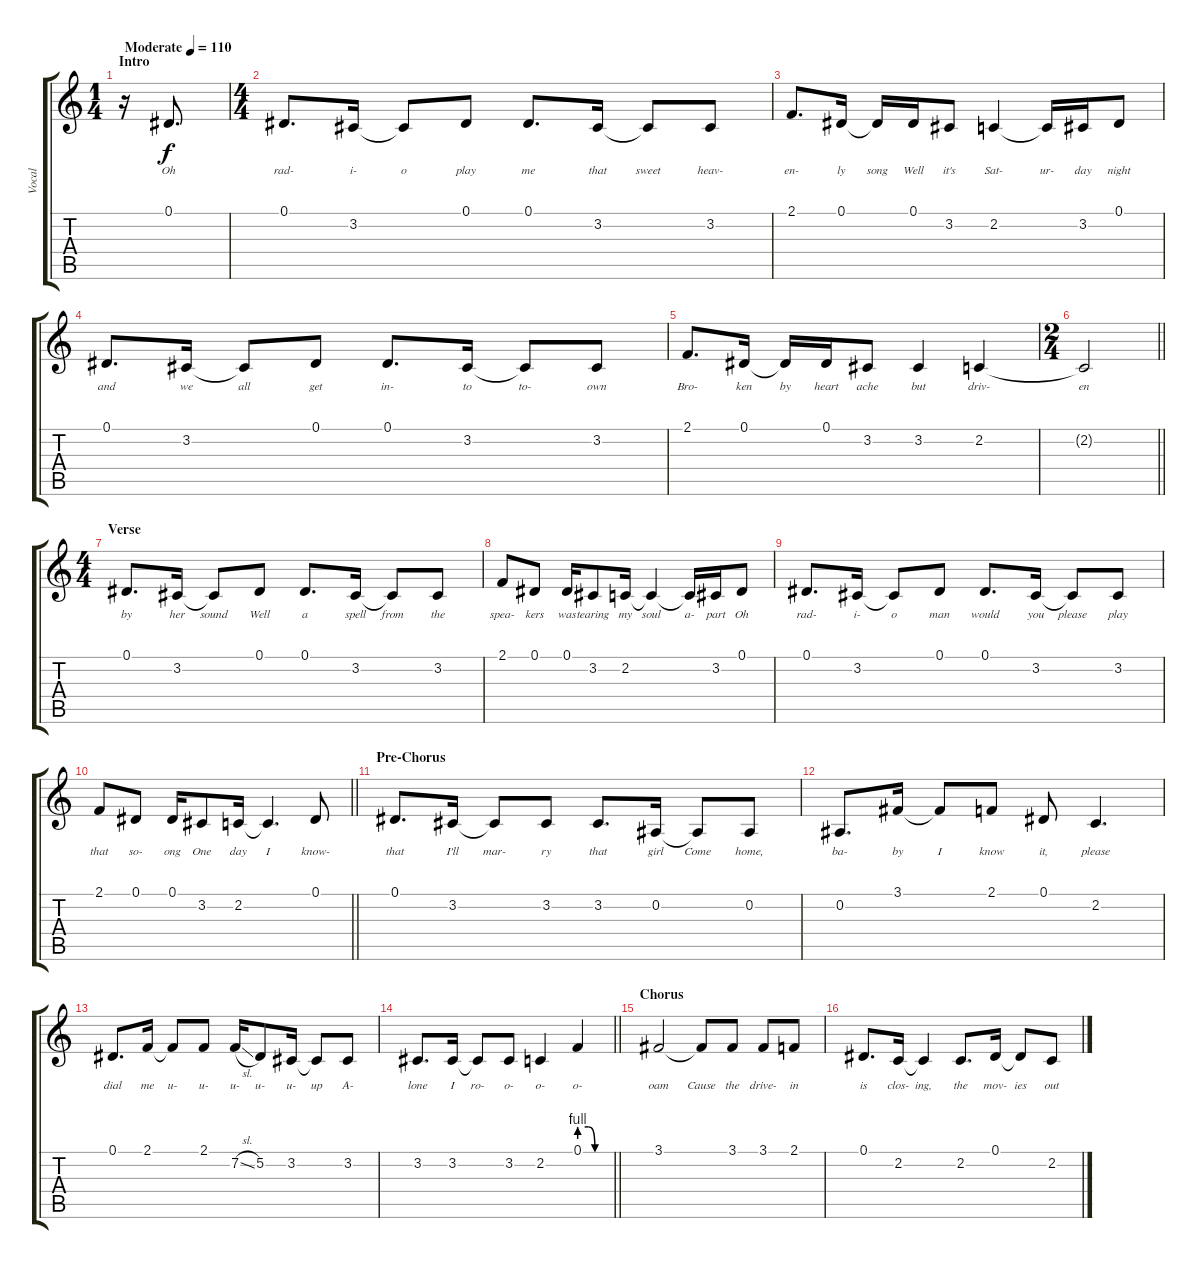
\track ("Vocal" "Vocal") {instrument clarinet}
\staff {score tabs}
\tuning (Eb4 Bb3 Gb3 Db3 Ab2 Eb2) {hide}
\ts (1 4)
\section ("" "Intro")
\tempo (110 "Moderate")
\clef g2
\ks c
r.16{dy f instrument clarinet} 0.1.8{d lyrics (0 "Oh") lyrics (1 "") lyrics (2 "") lyrics (3 "") lyrics (4 "")} |
\ts (4 4)
0.1.8{d lyrics (0 "rad-") lyrics (1 "") lyrics (2 "") lyrics (3 "") lyrics (4 "")} 3.2.16{lyrics (0 "i-") lyrics (1 "") lyrics (2 "") lyrics (3 "") lyrics (4 "")} 3.2{t}.8{lyrics (0 "o") lyrics (1 "") lyrics (2 "") lyrics (3 "") lyrics (4 "")} 0.1.8{lyrics (0 "play") lyrics (1 "") lyrics (2 "") lyrics (3 "") lyrics (4 "")} 0.1.8{d lyrics (0 "me") lyrics (1 "") lyrics (2 "") lyrics (3 "") lyrics (4 "")} 3.2.16{lyrics (0 "that") lyrics (1 "") lyrics (2 "") lyrics (3 "") lyrics (4 "")} 3.2{t}.8{lyrics (0 "sweet") lyrics (1 "") lyrics (2 "") lyrics (3 "") lyrics (4 "")} 3.2.8{lyrics (0 "heav-") lyrics (1 "") lyrics (2 "") lyrics (3 "") lyrics (4 "")} |
2.1.8{d lyrics (0 "en-") lyrics (1 "") lyrics (2 "") lyrics (3 "") lyrics (4 "")} 0.1.16{lyrics (0 "ly") lyrics (1 "") lyrics (2 "") lyrics (3 "") lyrics (4 "")} 0.1{t}.16{lyrics (0 "song") lyrics (1 "") lyrics (2 "") lyrics (3 "") lyrics (4 "")} 0.1.16{lyrics (0 "Well") lyrics (1 "") lyrics (2 "") lyrics (3 "") lyrics (4 "")} 3.2.8{lyrics (0 "it's") lyrics (1 "") lyrics (2 "") lyrics (3 "") lyrics (4 "")} 2.2.4{lyrics (0 "Sat-") lyrics (1 "") lyrics (2 "") lyrics (3 "") lyrics (4 "")} 2.2{t}.16{lyrics (0 "ur-") lyrics (1 "") lyrics (2 "") lyrics (3 "") lyrics (4 "")} 3.2.16{lyrics (0 "day") lyrics (1 "") lyrics (2 "") lyrics (3 "") lyrics (4 "")} 0.1.8{lyrics (0 "night") lyrics (1 "") lyrics (2 "") lyrics (3 "") lyrics (4 "")} |
0.1.8{d lyrics (0 "and") lyrics (1 "") lyrics (2 "") lyrics (3 "") lyrics (4 "")} 3.2.16{lyrics (0 "we") lyrics (1 "") lyrics (2 "") lyrics (3 "") lyrics (4 "")} 3.2{t}.8{lyrics (0 "all") lyrics (1 "") lyrics (2 "") lyrics (3 "") lyrics (4 "")} 0.1.8{lyrics (0 "get") lyrics (1 "") lyrics (2 "") lyrics (3 "") lyrics (4 "")} 0.1.8{d lyrics (0 "in-") lyrics (1 "") lyrics (2 "") lyrics (3 "") lyrics (4 "")} 3.2.16{lyrics (0 "to") lyrics (1 "") lyrics (2 "") lyrics (3 "") lyrics (4 "")} 3.2{t}.8{lyrics (0 "to-") lyrics (1 "") lyrics (2 "") lyrics (3 "") lyrics (4 "")} 3.2.8{lyrics (0 "own") lyrics (1 "") lyrics (2 "") lyrics (3 "") lyrics (4 "")} |
2.1.8{d lyrics (0 "Bro-") lyrics (1 "") lyrics (2 "") lyrics (3 "") lyrics (4 "")} 0.1.16{lyrics (0 "ken") lyrics (1 "") lyrics (2 "") lyrics (3 "") lyrics (4 "")} 0.1{t}.16{lyrics (0 "by") lyrics (1 "") lyrics (2 "") lyrics (3 "") lyrics (4 "")} 0.1.16{lyrics (0 "heart") lyrics (1 "") lyrics (2 "") lyrics (3 "") lyrics (4 "")} 3.2.8{lyrics (0 "ache") lyrics (1 "") lyrics (2 "") lyrics (3 "") lyrics (4 "")} 3.2.4{lyrics (0 "but") lyrics (1 "") lyrics (2 "") lyrics (3 "") lyrics (4 "")} 2.2.4{lyrics (0 "driv-") lyrics (1 "") lyrics (2 "") lyrics (3 "") lyrics (4 "")} |
\ts (2 4)
\barLineRight lightlight
2.2{t}.2{lyrics (0 "en") lyrics (1 "") lyrics (2 "") lyrics (3 "") lyrics (4 "")} |
\ts (4 4)
\section ("" "Verse")
0.1.8{d lyrics (0 "by") lyrics (1 "") lyrics (2 "") lyrics (3 "") lyrics (4 "")} 3.2.16{lyrics (0 "her") lyrics (1 "") lyrics (2 "") lyrics (3 "") lyrics (4 "")} 3.2{t}.8{lyrics (0 "sound") lyrics (1 "") lyrics (2 "") lyrics (3 "") lyrics (4 "")} 0.1.8{lyrics (0 "Well") lyrics (1 "") lyrics (2 "") lyrics (3 "") lyrics (4 "")} 0.1.8{d lyrics (0 "a") lyrics (1 "") lyrics (2 "") lyrics (3 "") lyrics (4 "")} 3.2.16{lyrics (0 "spell") lyrics (1 "") lyrics (2 "") lyrics (3 "") lyrics (4 "")} 3.2{t}.8{lyrics (0 "from") lyrics (1 "") lyrics (2 "") lyrics (3 "") lyrics (4 "")} 3.2.8{lyrics (0 "the") lyrics (1 "") lyrics (2 "") lyrics (3 "") lyrics (4 "")} |
2.1.8{lyrics (0 "spea-") lyrics (1 "") lyrics (2 "") lyrics (3 "") lyrics (4 "")} 0.1.8{lyrics (0 "kers") lyrics (1 "") lyrics (2 "") lyrics (3 "") lyrics (4 "")} 0.1.16{lyrics (0 "was") lyrics (1 "") lyrics (2 "") lyrics (3 "") lyrics (4 "")} 3.2.8{lyrics (0 "tearing") lyrics (1 "") lyrics (2 "") lyrics (3 "") lyrics (4 "")} 2.2.16{lyrics (0 "my") lyrics (1 "") lyrics (2 "") lyrics (3 "") lyrics (4 "")} 2.2{t}.4{lyrics (0 "soul") lyrics (1 "") lyrics (2 "") lyrics (3 "") lyrics (4 "")} 2.2{t}.16{lyrics (0 "a-") lyrics (1 "") lyrics (2 "") lyrics (3 "") lyrics (4 "")} 3.2.16{lyrics (0 "part") lyrics (1 "") lyrics (2 "") lyrics (3 "") lyrics (4 "")} 0.1.8{lyrics (0 "Oh") lyrics (1 "") lyrics (2 "") lyrics (3 "") lyrics (4 "")} |
0.1.8{d lyrics (0 "rad-") lyrics (1 "") lyrics (2 "") lyrics (3 "") lyrics (4 "")} 3.2.16{lyrics (0 "i-") lyrics (1 "") lyrics (2 "") lyrics (3 "") lyrics (4 "")} 3.2{t}.8{lyrics (0 "o") lyrics (1 "") lyrics (2 "") lyrics (3 "") lyrics (4 "")} 0.1.8{lyrics (0 "man") lyrics (1 "") lyrics (2 "") lyrics (3 "") lyrics (4 "")} 0.1.8{d lyrics (0 "would") lyrics (1 "") lyrics (2 "") lyrics (3 "") lyrics (4 "")} 3.2.16{lyrics (0 "you") lyrics (1 "") lyrics (2 "") lyrics (3 "") lyrics (4 "")} 3.2{t}.8{lyrics (0 "please") lyrics (1 "") lyrics (2 "") lyrics (3 "") lyrics (4 "")} 3.2.8{lyrics (0 "play") lyrics (1 "") lyrics (2 "") lyrics (3 "") lyrics (4 "")} |
\barLineRight lightlight
2.1.8{lyrics (0 "that") lyrics (1 "") lyrics (2 "") lyrics (3 "") lyrics (4 "")} 0.1.8{lyrics (0 "so-") lyrics (1 "") lyrics (2 "") lyrics (3 "") lyrics (4 "")} 0.1.16{lyrics (0 "ong") lyrics (1 "") lyrics (2 "") lyrics (3 "") lyrics (4 "")} 3.2.8{lyrics (0 "One") lyrics (1 "") lyrics (2 "") lyrics (3 "") lyrics (4 "")} 2.2.16{lyrics (0 "day") lyrics (1 "") lyrics (2 "") lyrics (3 "") lyrics (4 "")} 2.2{t}.4{d lyrics (0 "I") lyrics (1 "") lyrics (2 "") lyrics (3 "") lyrics (4 "")} 0.1.8{lyrics (0 "know-") lyrics (1 "") lyrics (2 "") lyrics (3 "") lyrics (4 "")} |
\section ("" "Pre-Chorus")
0.1.8{d lyrics (0 "that") lyrics (1 "") lyrics (2 "") lyrics (3 "") lyrics (4 "")} 3.2.16{lyrics (0 "I'll") lyrics (1 "") lyrics (2 "") lyrics (3 "") lyrics (4 "")} 3.2{t}.8{lyrics (0 "mar-") lyrics (1 "") lyrics (2 "") lyrics (3 "") lyrics (4 "")} 3.2.8{lyrics (0 "ry") lyrics (1 "") lyrics (2 "") lyrics (3 "") lyrics (4 "")} 3.2.8{d lyrics (0 "that") lyrics (1 "") lyrics (2 "") lyrics (3 "") lyrics (4 "")} 0.2.16{lyrics (0 "girl") lyrics (1 "") lyrics (2 "") lyrics (3 "") lyrics (4 "")} 0.2{t}.8{lyrics (0 "Come") lyrics (1 "") lyrics (2 "") lyrics (3 "") lyrics (4 "")} 0.2.8{lyrics (0 "home,") lyrics (1 "") lyrics (2 "") lyrics (3 "") lyrics (4 "")} |
0.2.8{d lyrics (0 "ba-") lyrics (1 "") lyrics (2 "") lyrics (3 "") lyrics (4 "")} 3.1.16{lyrics (0 "by") lyrics (1 "") lyrics (2 "") lyrics (3 "") lyrics (4 "")} 3.1{t}.8{lyrics (0 "I") lyrics (1 "") lyrics (2 "") lyrics (3 "") lyrics (4 "")} 2.1.8{lyrics (0 "know") lyrics (1 "") lyrics (2 "") lyrics (3 "") lyrics (4 "")} 0.1.8{lyrics (0 "it,") lyrics (1 "") lyrics (2 "") lyrics (3 "") lyrics (4 "")} 2.2.4{d lyrics (0 "please") lyrics (1 "") lyrics (2 "") lyrics (3 "") lyrics (4 "")} |
0.1.8{d lyrics (0 "dial") lyrics (1 "") lyrics (2 "") lyrics (3 "") lyrics (4 "")} 2.1.16{lyrics (0 "me") lyrics (1 "") lyrics (2 "") lyrics (3 "") lyrics (4 "")} 2.1{t}.8{lyrics (0 "u-") lyrics (1 "") lyrics (2 "") lyrics (3 "") lyrics (4 "")} 2.1.8{lyrics (0 "u-") lyrics (1 "") lyrics (2 "") lyrics (3 "") lyrics (4 "")} 7.2{sl}.16{lyrics (0 "u-") lyrics (1 "") lyrics (2 "") lyrics (3 "") lyrics (4 "")} 5.2.8{lyrics (0 "u-") lyrics (1 "") lyrics (2 "") lyrics (3 "") lyrics (4 "")} 3.2.16{lyrics (0 "u-") lyrics (1 "") lyrics (2 "") lyrics (3 "") lyrics (4 "")} 3.2{t}.8{lyrics (0 "up") lyrics (1 "") lyrics (2 "") lyrics (3 "") lyrics (4 "")} 3.2.8{lyrics (0 "A-") lyrics (1 "") lyrics (2 "") lyrics (3 "") lyrics (4 "")} |
\barLineRight lightlight
3.2.8{d lyrics (0 "lone") lyrics (1 "") lyrics (2 "") lyrics (3 "") lyrics (4 "")} 3.2.16{lyrics (0 "I") lyrics (1 "") lyrics (2 "") lyrics (3 "") lyrics (4 "")} 3.2{t}.8{lyrics (0 "ro-") lyrics (1 "") lyrics (2 "") lyrics (3 "") lyrics (4 "")} 3.2.8{lyrics (0 "o-") lyrics (1 "") lyrics (2 "") lyrics (3 "") lyrics (4 "")} 2.2.4{lyrics (0 "o-") lyrics (1 "") lyrics (2 "") lyrics (3 "") lyrics (4 "")} 0.1{be (custom 0 4 17 4 30 0 60 0)}.4{lyrics (0 "o-") lyrics (1 "") lyrics (2 "") lyrics (3 "") lyrics (4 "")} |
\section ("" "Chorus")
3.1.2{lyrics (0 "oam") lyrics (1 "") lyrics (2 "") lyrics (3 "") lyrics (4 "")} 3.1{t}.8{lyrics (0 "Cause") lyrics (1 "") lyrics (2 "") lyrics (3 "") lyrics (4 "")} 3.1.8{lyrics (0 "the") lyrics (1 "") lyrics (2 "") lyrics (3 "") lyrics (4 "")} 3.1.8{lyrics (0 "drive-") lyrics (1 "") lyrics (2 "") lyrics (3 "") lyrics (4 "")} 2.1.8{lyrics (0 "in") lyrics (1 "") lyrics (2 "") lyrics (3 "") lyrics (4 "")} |
0.1.8{d lyrics (0 "is") lyrics (1 "") lyrics (2 "") lyrics (3 "") lyrics (4 "")} 2.2.16{lyrics (0 "clos-") lyrics (1 "") lyrics (2 "") lyrics (3 "") lyrics (4 "")} 2.2{t}.4{lyrics (0 "ing,") lyrics (1 "") lyrics (2 "") lyrics (3 "") lyrics (4 "")} 2.2.8{d lyrics (0 "the") lyrics (1 "") lyrics (2 "") lyrics (3 "") lyrics (4 "")} 0.1.16{lyrics (0 "mov-") lyrics (1 "") lyrics (2 "") lyrics (3 "") lyrics (4 "")} 0.1{t}.8{lyrics (0 "ies") lyrics (1 "") lyrics (2 "") lyrics (3 "") lyrics (4 "")} 2.2.8{lyrics (0 "out") lyrics (1 "") lyrics (2 "") lyrics (3 "") lyrics (4 "")}
